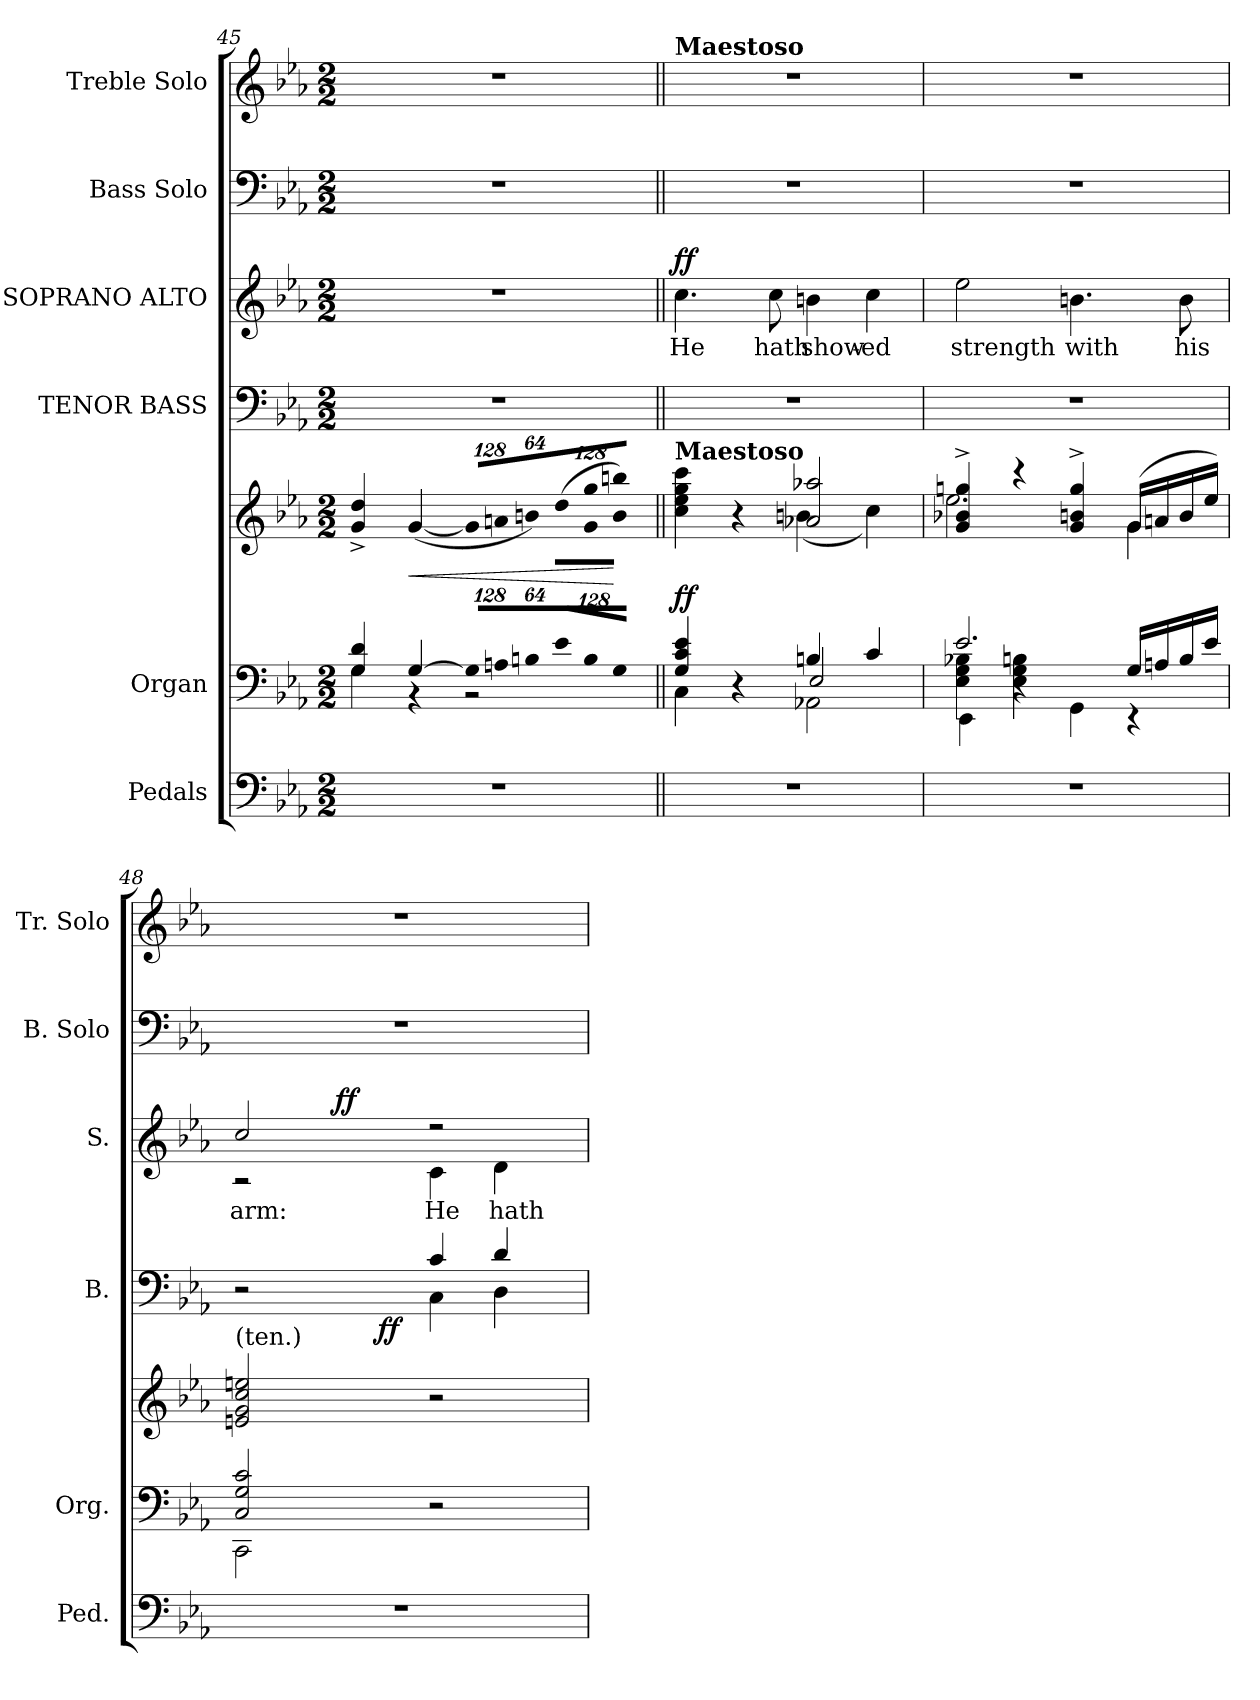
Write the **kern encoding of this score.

**kern	**kern	**kern	**dynam	**kern	**dynam	**kern	**text	**dynam	**kern	**kern
*part6	*part5	*part5	*part5	*part4	*part4	*part3	*part3	*part3	*part2	*part1
*staff7	*staff6	*staff5	*staff5/6	*staff4	*staff4	*staff3	*staff3	*staff3	*staff2	*staff1
*I"Pedals	*I"Organ	*	*	*I"TENOR BASS	*	*I"SOPRANO ALTO	*	*	*I"Bass Solo	*I"Treble Solo
*I'Ped.	*I'Org.	*	*	*I'B.	*	*I'S.	*	*	*I'B. Solo	*I'Tr. Solo
*clefF4	*clefF4	*clefG2	*	*clefF4	*	*clefG2	*	*	*clefF4	*clefG2
*k[b-e-a-]	*k[b-e-a-]	*k[b-e-a-]	*	*k[b-e-a-]	*	*k[b-e-a-]	*	*	*k[b-e-a-]	*k[b-e-a-]
*E-:	*E-:	*E-:	*	*E-:	*	*E-:	*	*	*E-:	*E-:
*M2/2	*M2/2	*M2/2	*	*M2/2	*	*M2/2	*	*	*M2/2	*M2/2
=45	=45	=45	=45	=45	=45	=45	=45	=45	=45	=45
*	*^	*	*	*	*	*	*	*	*	*
1r	4Gi/ 4di	4Gi\	4gi/^ 4ddi^	.	1r	.	1r	.	.	1r	1r
!	!	!	!	!LO:HP:b	!	!	!	!	!	!	!
.	[4Gi/	4r	([4gi/	<	.	.	.	.	.	.	.
*	*Xbrackettup	*	*	*	*	*	*	*	*	*	*
!	!LO:N:vis=8	!	!	!	!	!	!	!	!	!	!
*	*	*	*Xbrackettup	*	*	*	*	*	*	*	*
!	!	!	!LO:N:vis=8	!	!	!	!	!	!	!	!
.	1024%85Gi/L]	2r	1024%85gi/L]	.	.	.	.	.	.	.	.
!	!LO:N:vis=8	!	!LO:N:vis=8	!	!	!	!	!	!	!	!
.	1024%85Ani/	.	1024%85ani/	.	.	.	.	.	.	.	.
!	!LO:N:vis=8	!	!LO:N:vis=8	!	!	!	!	!	!	!	!
.	512%43Bni/J	.	512%43bni/J)	.	.	.	.	.	.	.	.
!	!LO:N:vis=8	!	!LO:N:vis=8	!	!	!	!	!	!	!	!
.	1024%85e-i/L	.	(1024%85ddi\L	.	.	.	.	.	.	.	.
!	!LO:N:vis=8	!	!LO:N:vis=8	!	!	!	!	!	!	!	!
.	1024%85Bi/	.	1024%85gi\ 1024%85ggi	.	.	.	.	.	.	.	.
!	!LO:N:vis=8	!	!LO:N:vis=8	!	!	!	!	!	!	!	!
.	512%43Gi/J	.	512%43bi\ 512%43bbniJ)	[	.	.	.	.	.	.	.
!!LO:LB:g=z
=46||	=46||	=46||	=46||	=46||	=46||	=46||	=46||	=46||	=46||	=46||	=46||
*	*	*^	*^	*	*	*	*	*	*	*	*
*	*v	*v	*v	*	*	*	*	*	*	*	*	*	*
*	*	*v	*v	*	*	*	*	*	*	*	*
*	*	*MM70	*	*	*	*	*	*	*	*MM70
*	*^	*^	*	*	*	*	*	*	*	*
*	*	*^	*	*	*	*	*	*	*	*	*	*
!	!	!	!	!	!	!	!	!	!	!	!	!	!LO:TX:a:B:t=Maestoso
!	!	!	!	!LO:TX:a:B:t=Maestoso	!	!	!	!	!	!	!	!	!
!	!	!	!	!	!	!	!	!	!	!LO:LY:b:color=#000000	!	!	!
1r	4Gi/ 4ci 4e-i	4Ci\	2ryy	4cci\ 4ee-i 4ggi 4ccci	2ryy	ff	1r	.	4.cci\	He	ff	1r	1r
.	4r	4ryy	.	4r	.	.	.	.	.	.	.	.	.
!	!	!	!	!	!	!	!	!	!	!LO:LY:b:color=#000000	!	!	!
.	.	.	.	.	.	.	.	.	8cci\	hath	.	.	.
!	!	!	!	!	!	!	!	!	!	!LO:LY:b:color=#000000	!	!	!
.	4Bni/	2AA-Xi\	2E-i/	2a-Xi/ 2aa-Xi	(4bni\	.	.	.	4bni\	show-	.	.	.
!	!	!	!	!	!	!	!	!	!	!LO:LY:b:color=#000000	!	!	!
.	4ci/	.	.	.	4cci\)	.	.	.	4cci\	-ed	.	.	.
=47	=47	=47	=47	=47	=47	=47	=47	=47	=47	=47	=47	=47	=47
!	!	!	!	!	!	!	!	!	!	!LO:LY:b:color=#000000	!	!	!
1r	2.e-i/	4E-i\ 4Gi 4B-Xi	4EE-i\	4gi/^ 4b-Xi^ 4ggni^	2.ee-i\	.	1r	.	2ee-i\	strength	.	1r	1r
.	.	4E-i\ 4Gi 4Bni	4r	4r	.	.	.	.	.	.	.	.	.
!	!	!	!	!	!	!	!	!	!	!LO:LY:b:color=#000000	!	!	!
.	.	2ryy	4GGi\	4gi/^ 4bni^ 4ggi^	.	.	.	.	4.bni\	with	.	.	.
.	16Gi/LL	.	4r	(16gi/LL	4gi\	.	.	.	.	.	.	.	.
.	16Ani/	.	.	16ani/	.	.	.	.	.	.	.	.	.
!	!	!	!	!	!	!	!	!	!	!LO:LY:b:color=#000000	!	!	!
.	16Bi/	.	.	16bi/	.	.	.	.	8bi\	his	.	.	.
.	16e-i/JJ	.	.	16ee-i/JJ)	.	.	.	.	.	.	.	.	.
*	*	*v	*v	*	*	*	*	*	*	*	*	*	*
*	*	*	*v	*v	*	*	*	*	*	*	*	*
=48	=48	=48	=48	=48	=48	=48	=48	=48	=48	=48	=48
*	*	*	*	*	*^	*	*	*	*	*	*
!	!	!	!	!	!	!	!	!LO:TX:a:t=(ten.)	!	!	!	!
!	!	!	!LO:TX:a:t=(ten.)	!	!	!	!	!	!	!	!	!
!	!	!	!	!	!	!	!	!	!LO:LY:b:color=#000000	!	!	!
*	*	*	*	*	*	*^	*	*^	*	*	*	*
*	*	*	*	*	*	*	*	*	*	*^	*	*	*	*
1r	2Ci/ 2Gi 2ci	2CCi\	2eni/ 2gi 2cci 2eeni	.	2r	2ryy	4ryy	.	2cci/	2r	8ryy	arm:	.	1r	1r
.	.	.	.	.	.	.	.	.	.	.	16ryy	.	.	.	.
.	.	.	.	.	.	.	.	.	.	.	32ryy	.	.	.	.
.	.	.	.	.	.	.	.	.	.	.	64ryy	.	.	.	.
.	.	.	.	.	.	.	.	.	.	.	128ryy	.	.	.	.
.	.	.	.	.	.	.	.	.	.	.	512ryy	.	.	.	.
.	.	.	.	.	.	.	.	.	.	.	2ryy	.	ff	.	.
.	.	.	.	.	.	.	32ryy	.	.	.	.	.	.	.	.
.	.	.	.	.	.	.	64ryy	.	.	.	.	.	.	.	.
.	.	.	.	.	.	.	128ryy	.	.	.	.	.	.	.	.
.	.	.	.	.	.	.	512ryy	.	.	.	.	.	.	.	.
.	.	.	.	.	.	.	2ryy	ff	.	.	.	.	.	.	.
!	!	!	!	!	!	!	!	!	!	!	!	!LO:LY:b:color=#000000	!	!	!
.	2r	2ryy	2r	.	4ci/	4Ci\	.	.	2r	4ci\	.	He	.	.	.
.	.	.	.	.	.	.	.	.	.	.	4ryy	.	.	.	.
!	!	!	!	!	!	!	!	!	!	!	!	!LO:LY:b:color=#000000	!	!	!
.	.	.	.	.	4di/	4Di\	.	.	.	4di\	.	hath	.	.	.
.	.	.	.	.	.	.	8ryy	.	.	.	.	.	.	.	.
.	.	.	.	.	.	.	16ryy	.	.	.	.	.	.	.	.
.	.	.	.	.	.	.	256.ryy	.	.	.	256.ryy	.	.	.	.
*	*	*	*	*	*v	*v	*v	*	*	*	*	*	*	*	*
*	*v	*v	*	*	*	*	*v	*v	*v	*	*	*	*
=	=	=	=	=	=	=	=	=	=	=
*-	*-	*-	*-	*-	*-	*-	*-	*-	*-	*-
